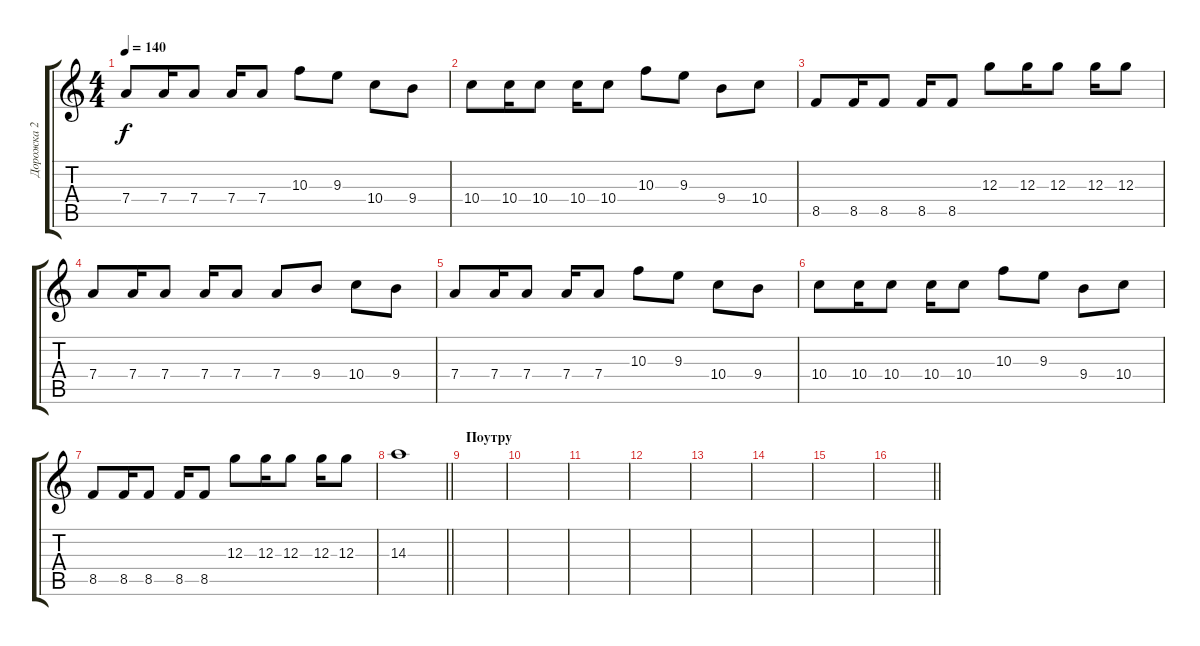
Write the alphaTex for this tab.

\track ("Дорожка 2" "Дорожка 2") {instrument acousticguitarsteel}
\staff {score tabs}
\tuning (E4 B3 G3 D3 A2 E2) {hide}
\ts (4 4)
\tempo 140
\clef g2
\ks c
7.4.8{dy f} 7.4.16 7.4.8 7.4.16 7.4.8 10.3.8 9.3.8 10.4.8 9.4.8 |
10.4.8 10.4.16 10.4.8 10.4.16 10.4.8 10.3.8 9.3.8 9.4.8 10.4.8 |
8.5.8 8.5.16 8.5.8 8.5.16 8.5.8 12.3.8 12.3.16 12.3.8 12.3.16 12.3.8 |
7.4.8 7.4.16 7.4.8 7.4.16 7.4.8 7.4.8 9.4.8 10.4.8 9.4.8 |
7.4.8 7.4.16 7.4.8 7.4.16 7.4.8 10.3.8 9.3.8 10.4.8 9.4.8 |
10.4.8 10.4.16 10.4.8 10.4.16 10.4.8 10.3.8 9.3.8 9.4.8 10.4.8 |
8.5.8 8.5.16 8.5.8 8.5.16 8.5.8 12.3.8 12.3.16 12.3.8 12.3.16 12.3.8 |
\barLineRight lightlight
14.3.1 |
\section ("" "Поутру")
|
|
|
|
|
|
|
\barLineRight lightlight
